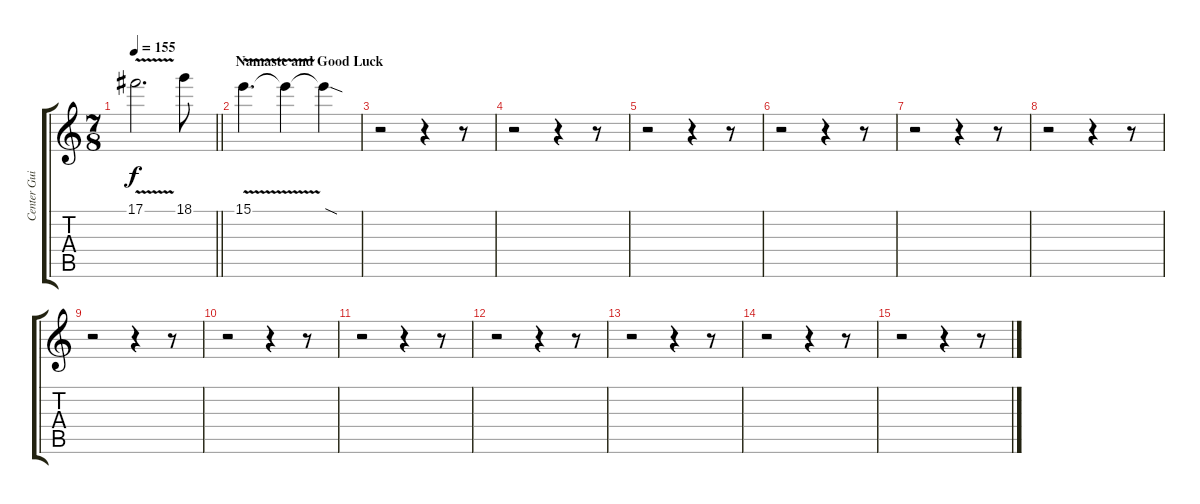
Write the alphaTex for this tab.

\track ("Center Guitar" "Center Gui") {instrument overdrivenguitar}
\staff {score tabs}
\tuning (Db4 Ab3 E3 B2 Gb2 B1) {hide}
\ts (7 8)
\tempo 155
\clef g2
\barLineRight lightlight
\ks c
17.1{v}.2{d dy f} 18.1.8 |
\section ("" "Namaste and Good Luck")
15.1{v}.4{d} 15.1{t}.4 15.1{sod t}.4 |
r.2 r.4 r.8 |
r.2 r.4 r.8 |
r.2 r.4 r.8 |
r.2 r.4 r.8 |
r.2 r.4 r.8 |
r.2 r.4 r.8 |
r.2 r.4 r.8 |
r.2 r.4 r.8 |
r.2 r.4 r.8 |
r.2 r.4 r.8 |
r.2 r.4 r.8 |
r.2 r.4 r.8 |
r.2 r.4 r.8
